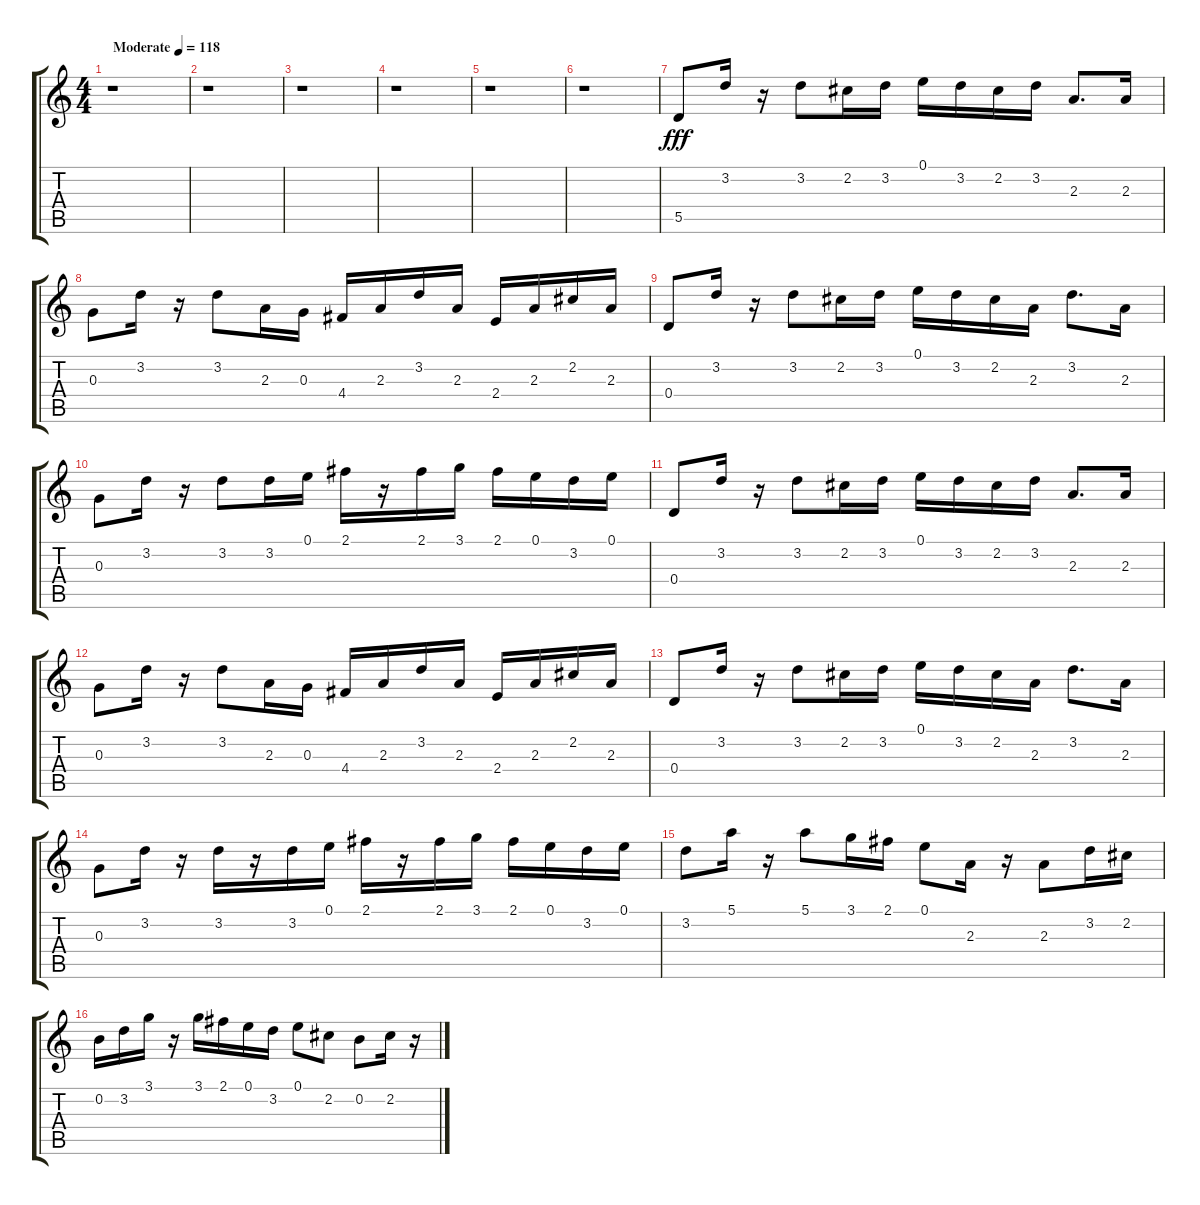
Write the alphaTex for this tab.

\track "" {instrument banjo}
\staff {score tabs}
\tuning (E4 B3 G3 D3 A2 E2) {hide}
\displaytranspose 12
\ts (4 4)
\tempo (118 "Moderate")
\clef g2
\ks c
r.1{dy fff instrument banjo} |
r.1 |
r.1 |
r.1 |
r.1 |
r.1 |
5.5.8 3.2.16 r.16 3.2.8 2.2.16 3.2.16 0.1.16 3.2.16 2.2.16 3.2.16 2.3.8{d} 2.3.16 |
0.3.8 3.2.16 r.16 3.2.8 2.3.16 0.3.16 4.4.16 2.3.16 3.2.16 2.3.16 2.4.16 2.3.16 2.2.16 2.3.16 |
0.4.8 3.2.16 r.16 3.2.8 2.2.16 3.2.16 0.1.16 3.2.16 2.2.16 2.3.16 3.2.8{d} 2.3.16 |
0.3.8 3.2.16 r.16 3.2.8 3.2.16 0.1.16 2.1.16 r.16 2.1.16 3.1.16 2.1.16 0.1.16 3.2.16 0.1.16 |
0.4.8 3.2.16 r.16 3.2.8 2.2.16 3.2.16 0.1.16 3.2.16 2.2.16 3.2.16 2.3.8{d} 2.3.16 |
0.3.8 3.2.16 r.16 3.2.8 2.3.16 0.3.16 4.4.16 2.3.16 3.2.16 2.3.16 2.4.16 2.3.16 2.2.16 2.3.16 |
0.4.8 3.2.16 r.16 3.2.8 2.2.16 3.2.16 0.1.16 3.2.16 2.2.16 2.3.16 3.2.8{d} 2.3.16 |
0.3.8 3.2.16 r.16 3.2.16 r.16 3.2.16 0.1.16 2.1.16 r.16 2.1.16 3.1.16 2.1.16 0.1.16 3.2.16 0.1.16 |
3.2.8 5.1.16 r.16 5.1.8 3.1.16 2.1.16 0.1.8 2.3.16 r.16 2.3.8 3.2.16 2.2.16 |
0.2.16 3.2.16 3.1.16 r.16 3.1.16 2.1.16 0.1.16 3.2.16 0.1.8 2.2.8 0.2.8 2.2.16 r.16
